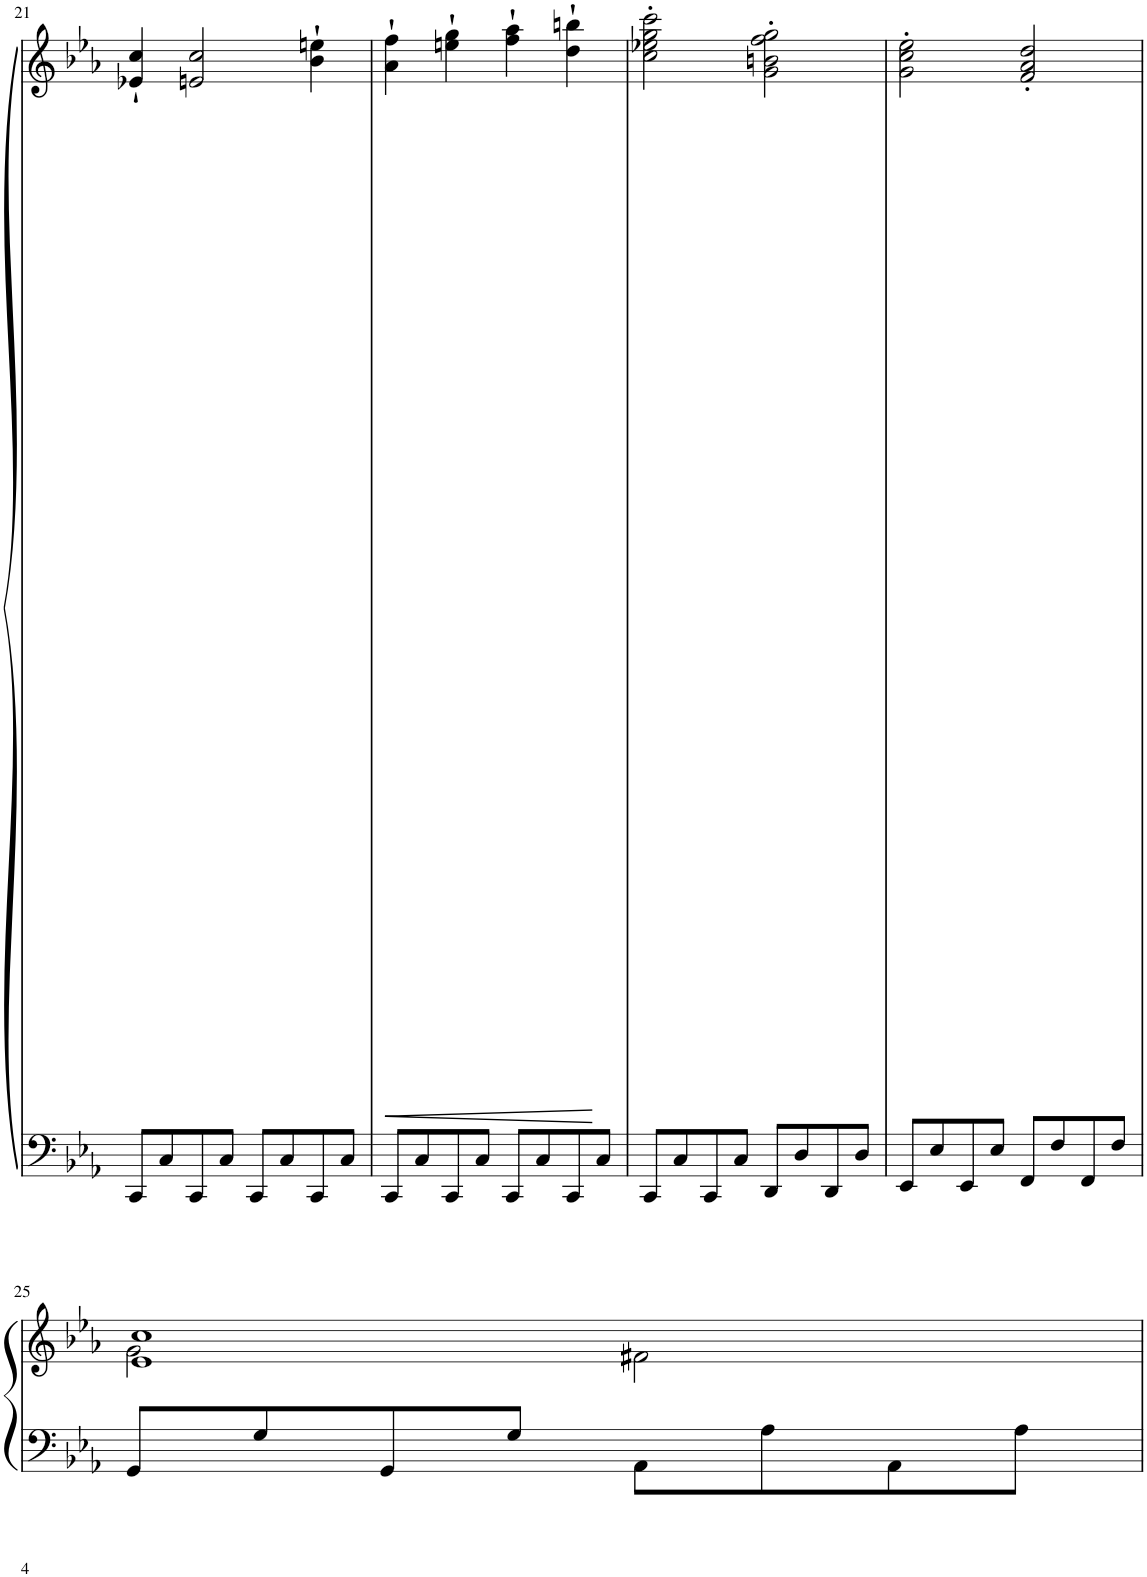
**kern	**kern	**dynam
*part1	*part1	*part1
*staff2	*staff1	*staff1/2
*I"Piano	*	*
*I'Pno	*	*
!!LO:PB:g=z
*clefF4	*clefG2	*
*k[b-e-a-]	*k[b-e-a-]	*
*M4/4	*M4/4	*
*met(c|)	*met(c|)	*
=21	=21	=21
8CC/L	4e-X/'` 4cc/'`	.
8C/	.	.
8CC/	2en/ 2cc/	.
8C/J	.	.
8CC/L	.	.
8C/	.	.
8CC/	4b-\'` 4een\'`	.
8C/J	.	.
=22	=22	=22
!	!	!LO:HP:b
8CC/L	4a-\'` 4ff\'`	<
8C/	.	.
8CC/	4een\'` 4gg\'`	.
8C/J	.	.
8CC/L	4ff\'` 4aa-\'`	.
8C/	.	.
8CC/	4dd\'` 4bbn\'`	[
8C/J	.	.
=23	=23	=23
8CC/L	2cc\' 2ee-X\' 2gg\' 2ccc\'	.
8C/	.	.
8CC/	.	.
8C/J	.	.
8DD/L	2g\' 2bn\' 2ff\' 2gg\'	.
8D/	.	.
8DD/	.	.
8D/J	.	.
=24	=24	=24
8EE-/L	2g\' 2cc\' 2ee-\'	.
8E-/	.	.
8EE-/	.	.
8E-/J	.	.
8FF/L	2f/' 2a-/' 2dd/'	.
8F/	.	.
8FF/	.	.
8F/J	.	.
!!LO:LB:g=z
=25	=25	=25
*	*^	*
8GG/L	1e- 1cc	2g\	.
8G/	.	.	.
8GG/	.	.	.
8G/J	.	.	.
8AA-\L	.	2f#X\	.
8A-\	.	.	.
8AA-\	.	.	.
8A-\J	.	.	.
*	*v	*v	*
=	=	=
*-	*-	*-
